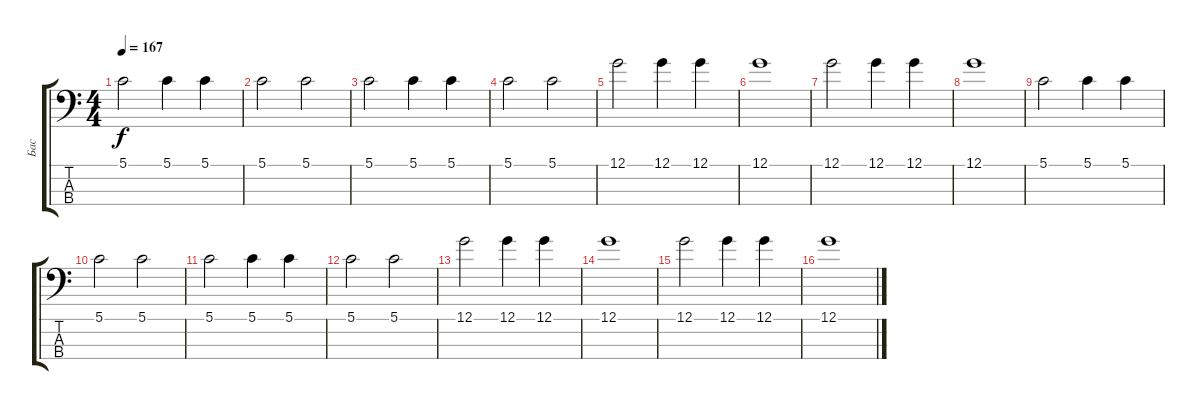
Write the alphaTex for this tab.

\track ("Бас" "Бас") {instrument electricbassfinger}
\staff {score tabs}
\tuning (G2 D2 A1 E1) {hide}
\ts (4 4)
\tempo 167
\clef f4
\ks c
5.1.2{dy f} 5.1.4 5.1.4 |
5.1.2 5.1.2 |
5.1.2 5.1.4 5.1.4 |
5.1.2 5.1.2 |
12.1.2 12.1.4 12.1.4 |
12.1.1 |
12.1.2 12.1.4 12.1.4 |
12.1.1 |
5.1.2 5.1.4 5.1.4 |
5.1.2 5.1.2 |
5.1.2 5.1.4 5.1.4 |
5.1.2 5.1.2 |
12.1.2 12.1.4 12.1.4 |
12.1.1 |
12.1.2 12.1.4 12.1.4 |
12.1.1
